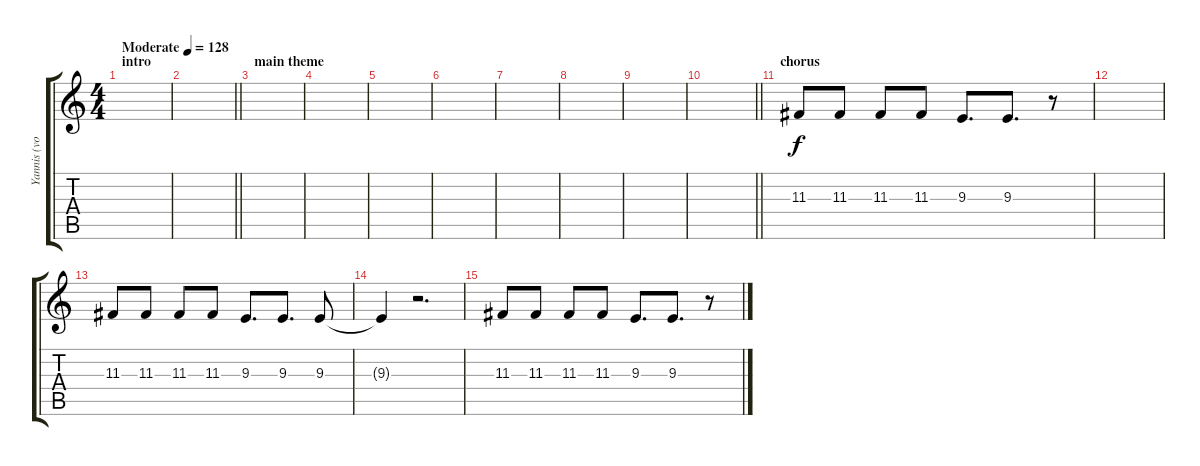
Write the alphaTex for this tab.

\track ("Yannis (vocals)" "Yannis (vo") {instrument trumpet}
\staff {score tabs}
\tuning (E4 B3 G3 D3 A2 E2) {hide}
\ts (4 4)
\section ("" "intro")
\tempo (128 "Moderate")
\clef g2
\ks c
|
\barLineRight lightlight
|
\section ("" "main theme")
|
|
|
|
|
|
|
\barLineRight lightlight
|
\section ("" "chorus")
11.3.8 11.3.8 11.3.8 11.3.8 9.3.8{d} 9.3.8{d} r.8 |
|
11.3.8 11.3.8 11.3.8 11.3.8 9.3.8{d} 9.3.8{d} 9.3.8 |
9.3{t}.4 r.2{d} |
11.3.8 11.3.8 11.3.8 11.3.8 9.3.8{d} 9.3.8{d} r.8
